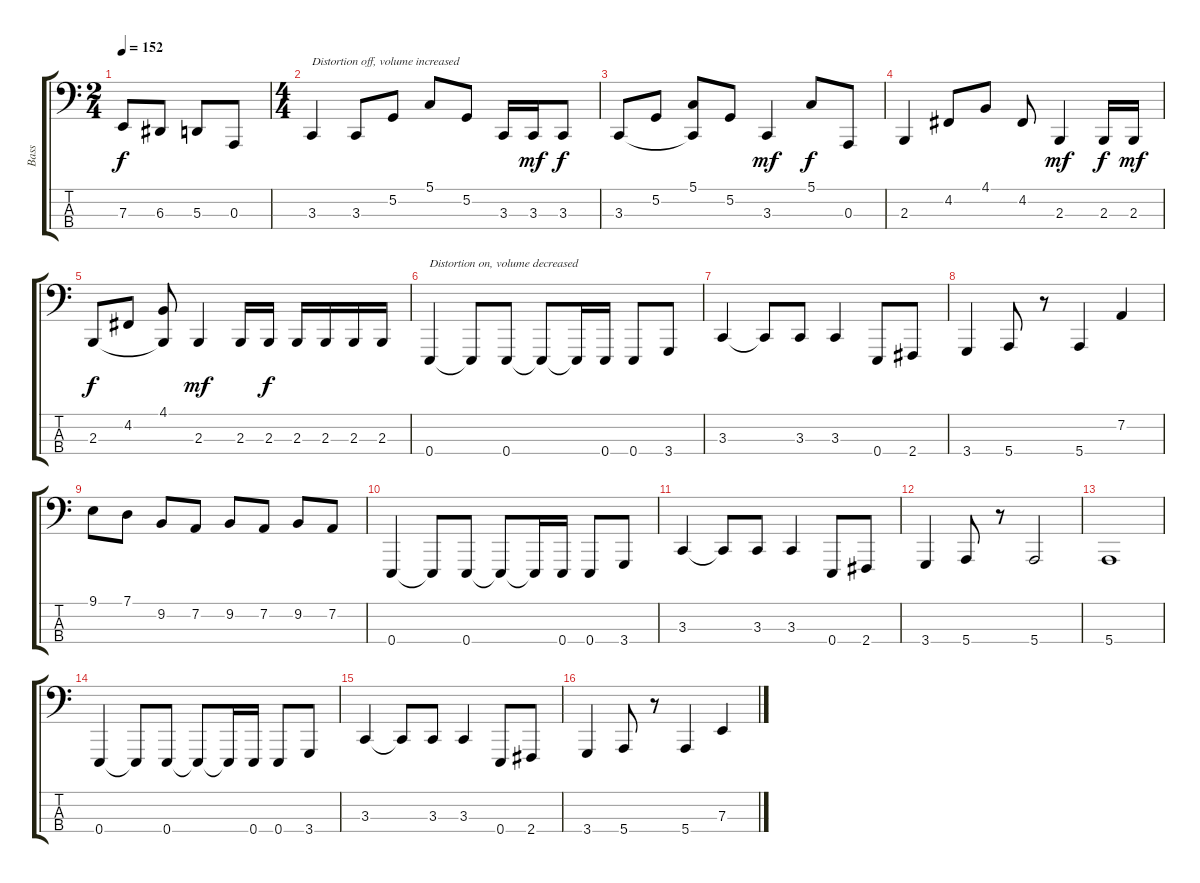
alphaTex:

\track ("Bass" "Bass") {instrument lead8bassandlead}
\staff {score tabs}
\tuning (G2 D2 A1 E1) {hide}
\ts (2 4)
\tempo 152
\clef f4
\ks c
7.3.8{dy f} 6.3.8 5.3.8 0.3.8 |
\ts (4 4)
3.3.4{txt "Distortion off, volume increased" volume 14 instrument electricbassfinger} 3.3.8 5.2.8 5.1.8 5.2.8 3.3.16 3.3.16{dy mf} 3.3.8{dy f} |
3.3.8 5.2.8 (5.1 3.3{t}).8 5.2.8 3.3.4{dy mf} 5.1.8{dy f} 0.3.8 |
2.3.4 4.2.8 4.1.8 4.2.8 2.3.4{dy mf} 2.3.16{dy f} 2.3.16{dy mf} |
2.3.8{dy f} 4.2.8 (4.1 2.3{t}).8 2.3.4{dy mf} 2.3.16 2.3.16{dy f} 2.3.16 2.3.16 2.3.16 2.3.16 |
0.4.4{txt "Distortion on, volume decreased" volume 11 instrument lead8bassandlead} 0.4{t}.8 0.4.8 0.4{t}.8 0.4{t}.16 0.4.16 0.4.8 3.4.8 |
3.3.4 3.3{t}.8 3.3.8 3.3.4 0.4.8 2.4.8 |
3.4.4 5.4.8 r.8 5.4.4 7.2.4 |
9.1.8 7.1.8 9.2.8 7.2.8 9.2.8 7.2.8 9.2.8 7.2.8 |
0.4.4 0.4{t}.8 0.4.8 0.4{t}.8 0.4{t}.16 0.4.16 0.4.8 3.4.8 |
3.3.4 3.3{t}.8 3.3.8 3.3.4 0.4.8 2.4.8 |
3.4.4 5.4.8 r.8 5.4.2 |
5.4.1 |
0.4.4 0.4{t}.8 0.4.8 0.4{t}.8 0.4{t}.16 0.4.16 0.4.8 3.4.8 |
3.3.4 3.3{t}.8 3.3.8 3.3.4 0.4.8 2.4.8 |
3.4.4 5.4.8 r.8 5.4.4 7.3.4
